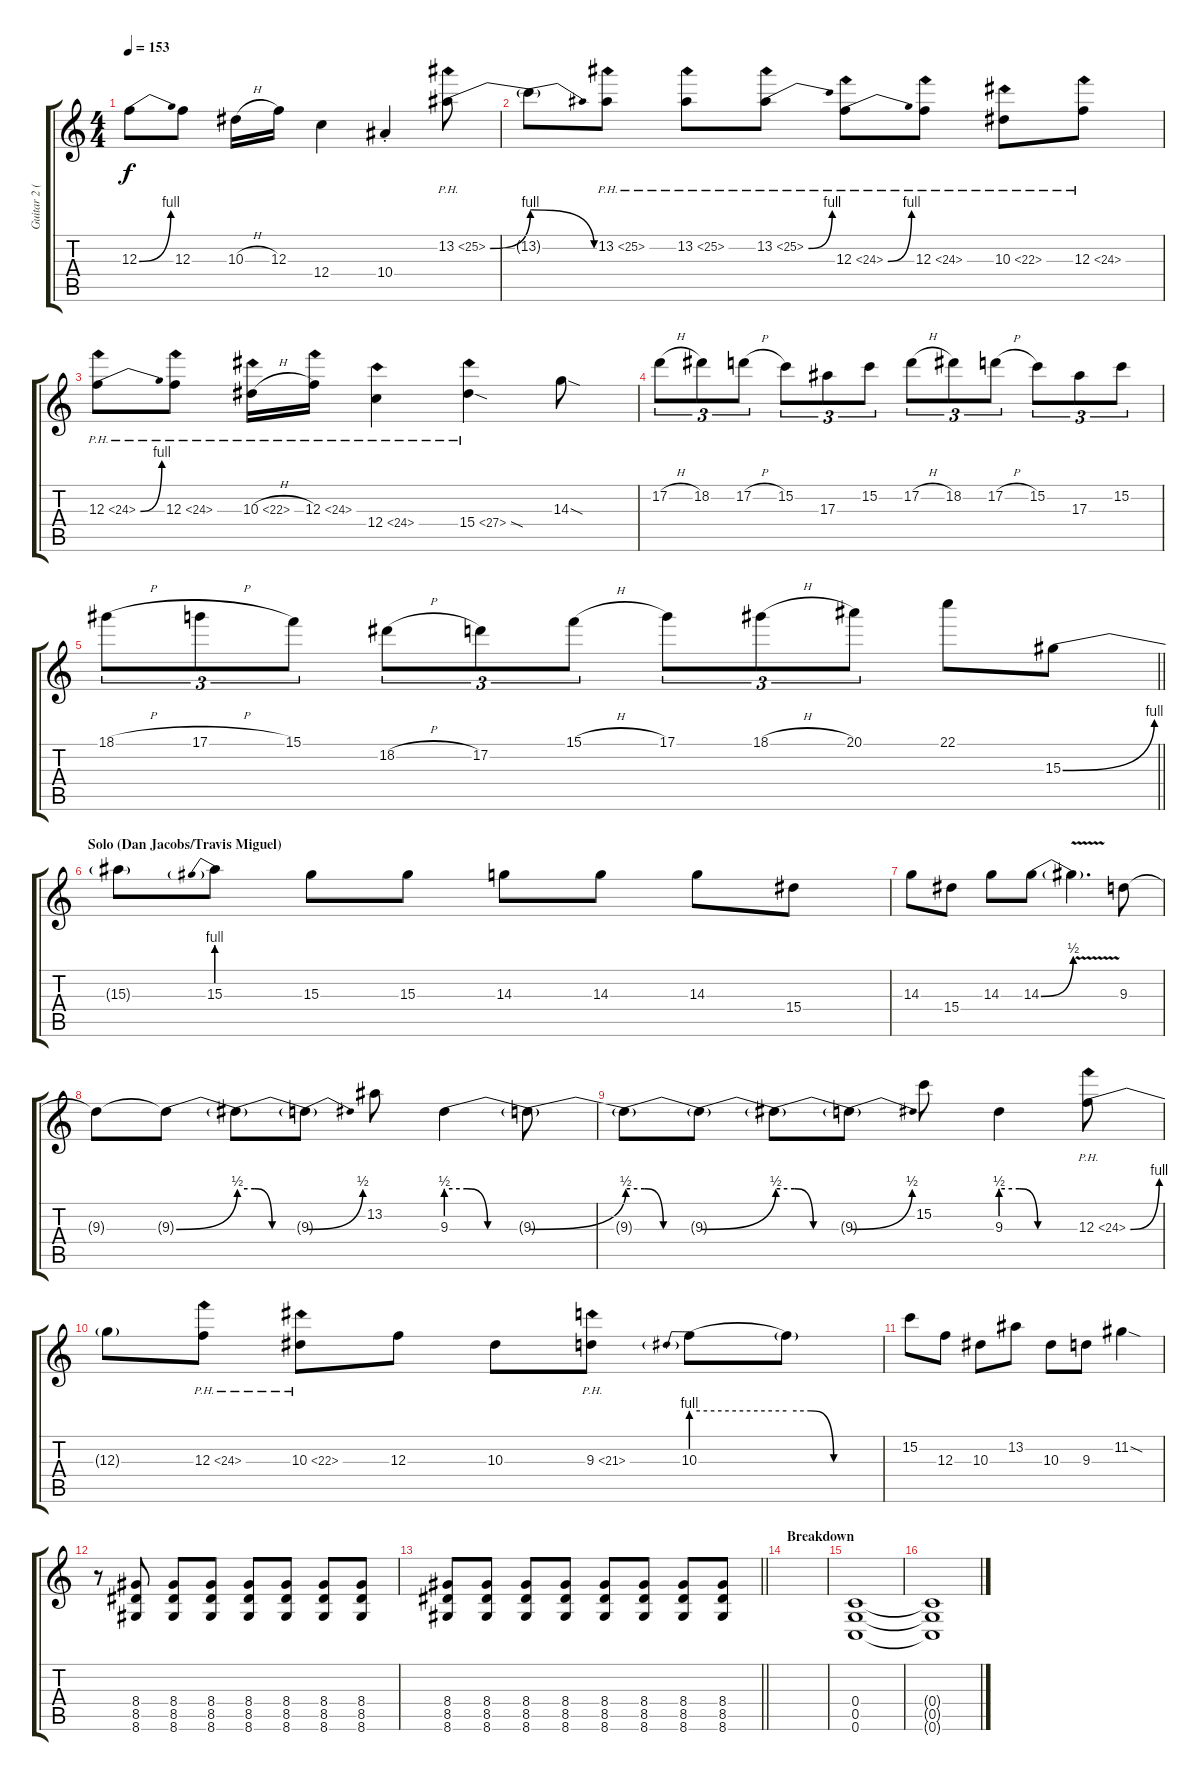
\track ("Guitar 2 (Travis Miguel)" "Guitar 2 (") {instrument distortionguitar}
\staff {score tabs}
\tuning (D4 A3 F3 C3 G2 C2) {hide}
\ts (4 4)
\tempo 153
\clef g2
\ks c
12.3{be (bend 0 0 60 4)}.8{dy f} 12.3.8 10.3{h}.16 12.3.16 12.4.4 10.4{st}.4 13.2{be (bend 0 0 60 4) ph 12}.8 |
13.2{be (release 0 4 60 0) t}.8 13.2{ph 12}.8 13.2{ph 12}.8 13.2{be (bend 0 0 60 4) ph 12}.8 12.3{be (bend 0 0 60 4) ph 12}.8 12.3{ph 12}.8 10.3{ph 12}.8 12.3{ph 12}.8 |
12.3{be (bend 0 0 60 4) ph 12}.8 12.3{ph 12}.8 10.3{ph 12 h}.16 12.3{ph 12}.16 12.4{ph 12}.4 15.4{ph 12 sod}.4 14.3{sod}.8 |
17.2{h}.8{tu (3 2)} 18.2.8{tu (3 2)} 17.2{h}.8{tu (3 2)} 15.2.8{tu (3 2)} 17.3.8{tu (3 2)} 15.2.8{tu (3 2)} 17.2{h}.8{tu (3 2)} 18.2.8{tu (3 2)} 17.2{h}.8{tu (3 2)} 15.2.8{tu (3 2)} 17.3.8{tu (3 2)} 15.2.8{tu (3 2)} |
\barLineRight lightlight
18.1{h}.8{tu (3 2)} 17.1{h}.8{tu (3 2)} 15.1.8{tu (3 2)} 18.2{h}.8{tu (3 2)} 17.2.8{tu (3 2)} 15.1{h}.8{tu (3 2)} 17.1.8{tu (3 2)} 18.1{h}.8{tu (3 2)} 20.1.8{tu (3 2)} 22.1.8 15.3{be (bend 0 0 60 4)}.8 |
\section ("" "Solo (Dan Jacobs/Travis Miguel)")
15.3{t}.8 15.3{be (prebend 0 4 60 4)}.8 15.3.8 15.3.8 14.3.8 14.3.8 14.3.8 15.4.8 |
14.3.8 15.4.8 14.3.8 14.3{be (bend 0 0 60 2)}.8 14.3{v t}.4{d} 9.3.8 |
9.3{t}.8 9.3{be (bend 0 0 60 2) t}.8 9.3{be (custom 0 2 15 2 30 0 60 0) t}.8 9.3{be (bend 0 0 60 2) t}.8 13.2.8 9.3{be (custom 0 2 15 2 30 0 60 0)}.4 9.3{be (bend 0 0 60 2) t}.8 |
9.3{be (custom 0 2 15 2 30 0 60 0) t}.8 9.3{be (bend 0 0 60 2) t}.8 9.3{be (custom 0 2 15 2 30 0 60 0) t}.8 9.3{be (bend 0 0 60 2) t}.8 15.2.8 9.3{be (custom 0 2 15 2 30 0 60 0)}.4 12.3{be (bend 0 0 60 4) ph 12}.8 |
12.3{t}.8 12.3{ph 12}.8 10.3{ph 12}.8 12.3.8 10.3.8 9.3{ph 12}.8 10.3{be (prebend 0 4 60 4)}.8 10.3{be (custom 0 4 15 4 30 0 60 0) t}.8 |
15.2.8 12.3.8 10.3.8 13.2.8 10.3.8 9.3.8 11.2{sod}.4 |
r.8 (8.4 8.5 8.6).8{volume 11} (8.4 8.5 8.6).8 (8.4 8.5 8.6).8 (8.4 8.5 8.6).8 (8.4 8.5 8.6).8 (8.4 8.5 8.6).8 (8.4 8.5 8.6).8 |
\barLineRight lightlight
(8.4 8.5 8.6).8 (8.4 8.5 8.6).8 (8.4 8.5 8.6).8 (8.4 8.5 8.6).8 (8.4 8.5 8.6).8 (8.4 8.5 8.6).8 (8.4 8.5 8.6).8 (8.4 8.5 8.6).8 |
\section ("" "Breakdown")
|
(0.4 0.5 0.6).1 |
(0.4{t} 0.5{t} 0.6{t}).1
